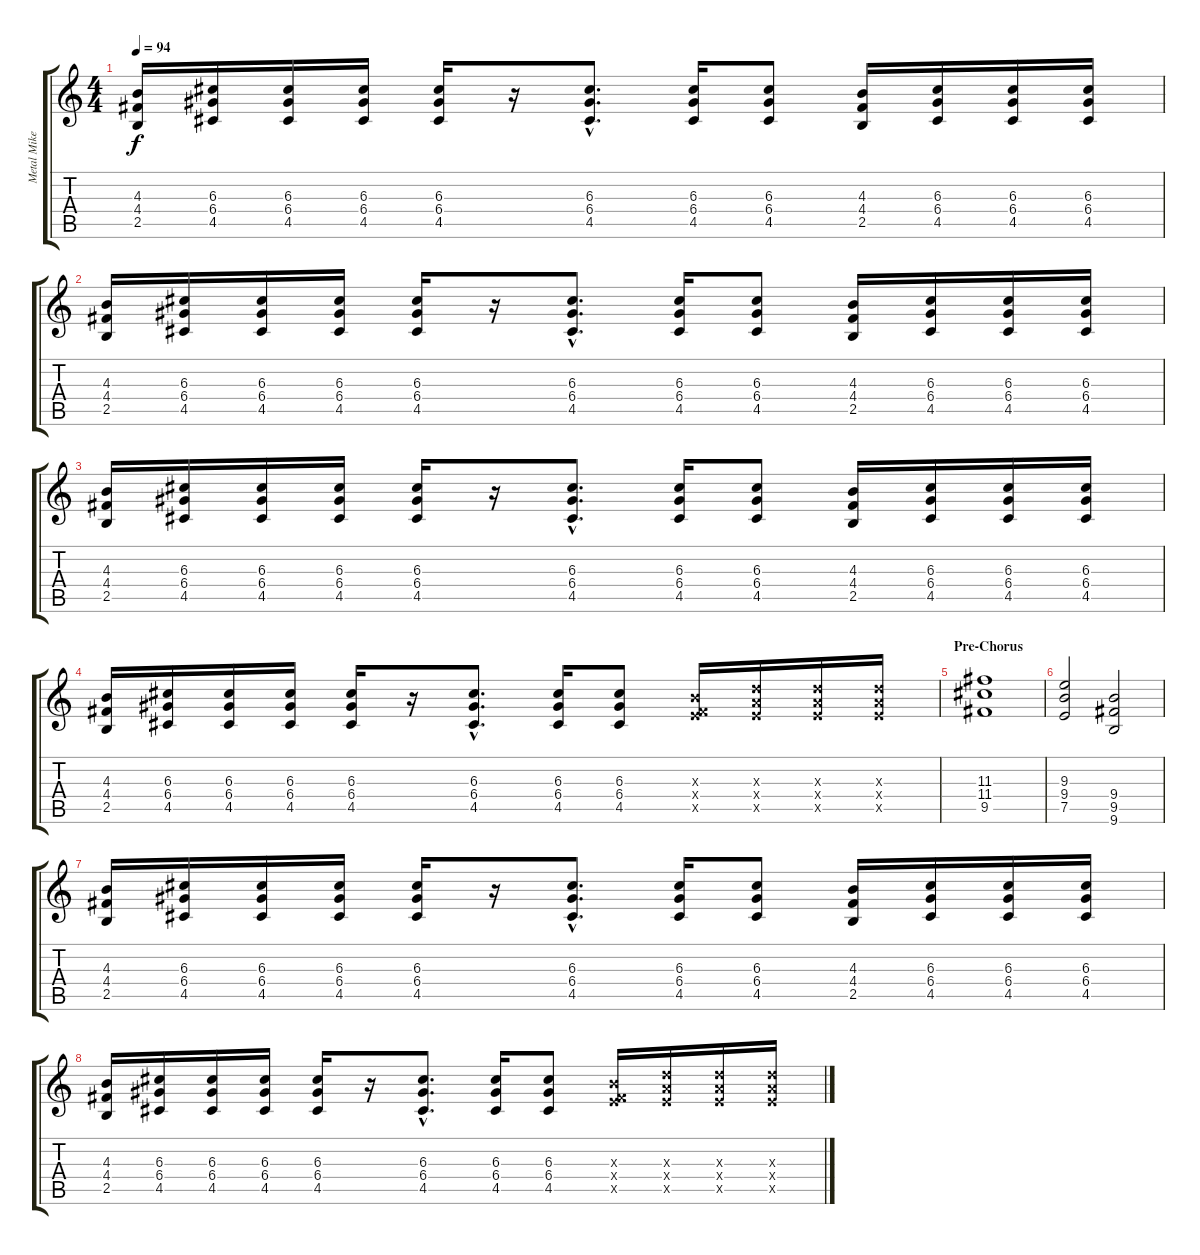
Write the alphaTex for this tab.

\track ("Metal Mike" "Metal Mike") {instrument distortionguitar}
\staff {score tabs}
\tuning (E4 B3 G3 D3 A2 D2) {hide}
\ts (4 4)
\tempo 94
\clef g2
\ks c
(4.3 4.4 2.5).16{dy f} (6.3 6.4 4.5).16 (6.3 6.4 4.5).16 (6.3 6.4 4.5).16 (6.3 6.4 4.5).16 r.16 (6.3{hac} 6.4{hac} 4.5{hac}).8{d} (6.3 6.4 4.5).16 (6.3 6.4 4.5).8 (4.3 4.4 2.5).16 (6.3 6.4 4.5).16 (6.3 6.4 4.5).16 (6.3 6.4 4.5).16 |
(4.3 4.4 2.5).16 (6.3 6.4 4.5).16 (6.3 6.4 4.5).16 (6.3 6.4 4.5).16 (6.3 6.4 4.5).16 r.16 (6.3{hac} 6.4{hac} 4.5{hac}).8{d} (6.3 6.4 4.5).16 (6.3 6.4 4.5).8 (4.3 4.4 2.5).16 (6.3 6.4 4.5).16 (6.3 6.4 4.5).16 (6.3 6.4 4.5).16 |
(4.3 4.4 2.5).16 (6.3 6.4 4.5).16 (6.3 6.4 4.5).16 (6.3 6.4 4.5).16 (6.3 6.4 4.5).16 r.16 (6.3{hac} 6.4{hac} 4.5{hac}).8{d} (6.3 6.4 4.5).16 (6.3 6.4 4.5).8 (4.3 4.4 2.5).16 (6.3 6.4 4.5).16 (6.3 6.4 4.5).16 (6.3 6.4 4.5).16 |
(4.3 4.4 2.5).16 (6.3 6.4 4.5).16 (6.3 6.4 4.5).16 (6.3 6.4 4.5).16 (6.3 6.4 4.5).16 r.16 (6.3{hac} 6.4{hac} 4.5{hac}).8{d} (6.3 6.4 4.5).16 (6.3 6.4 4.5).8 (4.3{x} 4.4{x} 7.5{x}).16 (7.3{x} 7.4{x} 7.5{x}).16 (7.3{x} 7.4{x} 7.5{x}).16 (7.3{x} 7.4{x} 7.5{x}).16 |
\section ("" "Pre-Chorus")
(11.3 11.4 9.5).1 |
(9.3 9.4 7.5).2 (9.4 9.5 9.6).2 |
(4.3 4.4 2.5).16 (6.3 6.4 4.5).16 (6.3 6.4 4.5).16 (6.3 6.4 4.5).16 (6.3 6.4 4.5).16 r.16 (6.3{hac} 6.4{hac} 4.5{hac}).8{d} (6.3 6.4 4.5).16 (6.3 6.4 4.5).8 (4.3 4.4 2.5).16 (6.3 6.4 4.5).16 (6.3 6.4 4.5).16 (6.3 6.4 4.5).16 |
(4.3 4.4 2.5).16 (6.3 6.4 4.5).16 (6.3 6.4 4.5).16 (6.3 6.4 4.5).16 (6.3 6.4 4.5).16 r.16 (6.3{hac} 6.4{hac} 4.5{hac}).8{d} (6.3 6.4 4.5).16 (6.3 6.4 4.5).8 (4.3{x} 4.4{x} 7.5{x}).16 (7.3{x} 7.4{x} 7.5{x}).16 (7.3{x} 7.4{x} 7.5{x}).16 (7.3{x} 7.4{x} 7.5{x}).16
